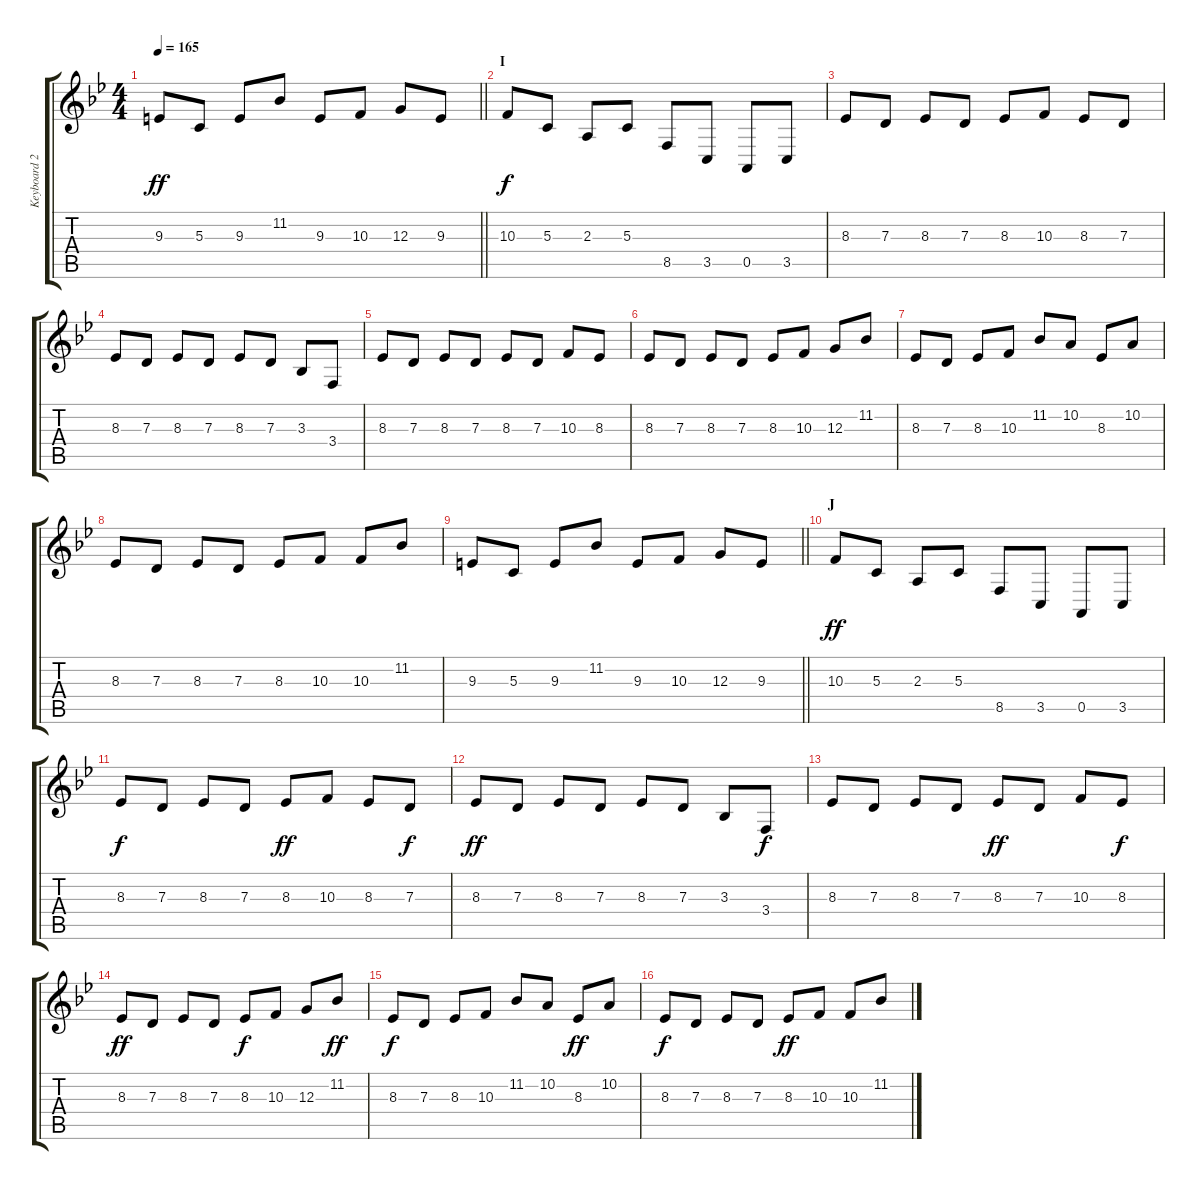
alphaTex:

\track ("Keyboard 2" "Keyboard 2") {instrument electricgrandpiano}
\staff {score tabs}
\tuning (E4 B3 G3 D3 A2 C2) {hide}
\ts (4 4)
\tempo 165
\clef g2
\barLineRight lightlight
\ks bb
9.3.8{dy ff} 5.3.8 9.3.8 11.2.8 9.3.8 10.3.8 12.3.8 9.3.8 |
\section ("" "I")
10.3.8{dy f} 5.3.8 2.3.8 5.3.8 8.5.8 3.5.8 0.5.8 3.5.8 |
8.3.8 7.3.8 8.3.8 7.3.8 8.3.8 10.3.8 8.3.8 7.3.8 |
8.3.8 7.3.8 8.3.8 7.3.8 8.3.8 7.3.8 3.3.8 3.4.8 |
8.3.8 7.3.8 8.3.8 7.3.8 8.3.8 7.3.8 10.3.8 8.3.8 |
8.3.8 7.3.8 8.3.8 7.3.8 8.3.8 10.3.8 12.3.8 11.2.8 |
8.3.8 7.3.8 8.3.8 10.3.8 11.2.8 10.2.8 8.3.8 10.2.8 |
8.3.8 7.3.8 8.3.8 7.3.8 8.3.8 10.3.8 10.3.8 11.2.8 |
\barLineRight lightlight
9.3.8 5.3.8 9.3.8 11.2.8 9.3.8 10.3.8 12.3.8 9.3.8 |
\section ("" "J")
10.3.8{dy ff} 5.3.8 2.3.8 5.3.8 8.5.8 3.5.8 0.5.8 3.5.8 |
8.3.8{dy f} 7.3.8 8.3.8 7.3.8 8.3.8{dy ff} 10.3.8 8.3.8 7.3.8{dy f} |
8.3.8{dy ff} 7.3.8 8.3.8 7.3.8 8.3.8 7.3.8 3.3.8 3.4.8{dy f} |
8.3.8 7.3.8 8.3.8 7.3.8 8.3.8{dy ff} 7.3.8 10.3.8 8.3.8{dy f} |
8.3.8{dy ff} 7.3.8 8.3.8 7.3.8 8.3.8{dy f} 10.3.8 12.3.8 11.2.8{dy ff} |
8.3.8{dy f} 7.3.8 8.3.8 10.3.8 11.2.8 10.2.8 8.3.8{dy ff} 10.2.8 |
8.3.8{dy f} 7.3.8 8.3.8 7.3.8 8.3.8{dy ff} 10.3.8 10.3.8 11.2.8
